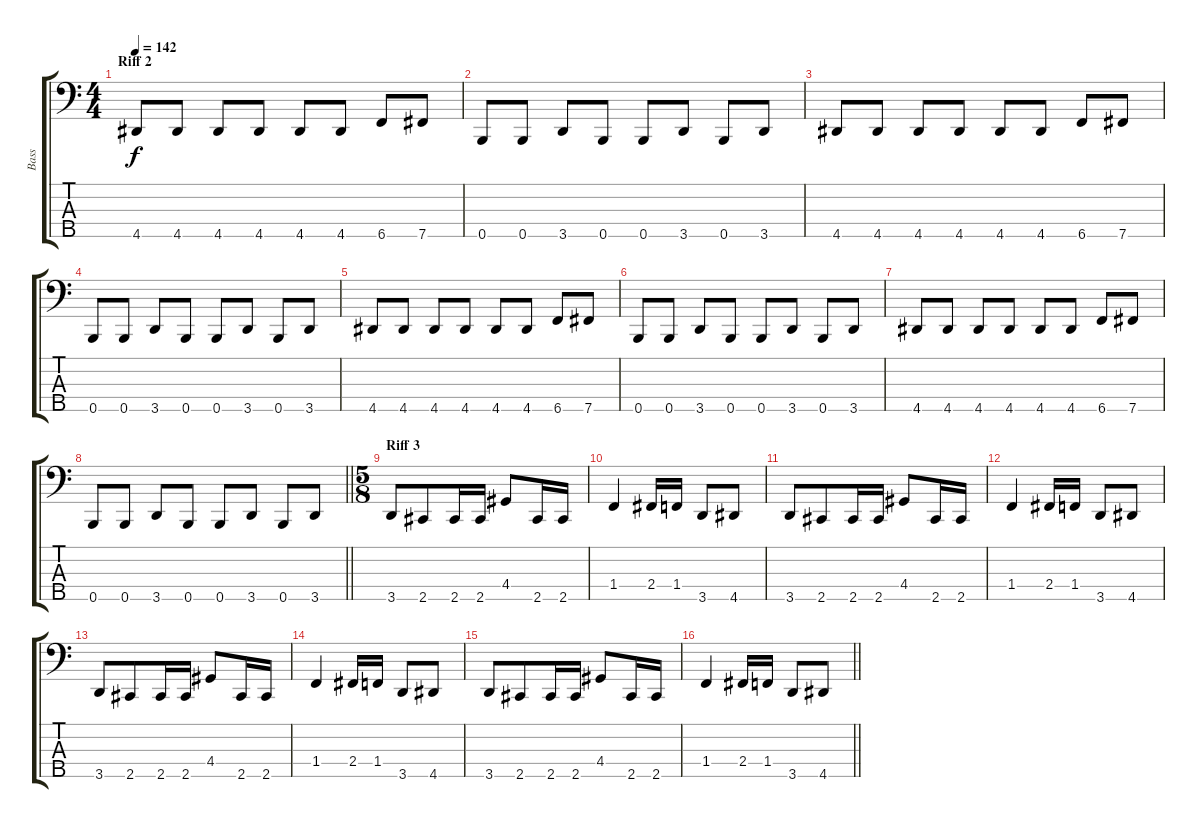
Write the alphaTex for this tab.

\track ("Bass" "Bass") {instrument electricbasspick}
\staff {score tabs}
\tuning (G2 D2 A1 E1 B0) {hide}
\ts (4 4)
\section ("" "Riff 2")
\tempo 142
\clef f4
\ks c
4.5.8{dy f} 4.5.8 4.5.8 4.5.8 4.5.8 4.5.8 6.5.8 7.5.8 |
0.5.8 0.5.8 3.5.8 0.5.8 0.5.8 3.5.8 0.5.8 3.5.8 |
4.5.8 4.5.8 4.5.8 4.5.8 4.5.8 4.5.8 6.5.8 7.5.8 |
0.5.8 0.5.8 3.5.8 0.5.8 0.5.8 3.5.8 0.5.8 3.5.8 |
4.5.8 4.5.8 4.5.8 4.5.8 4.5.8 4.5.8 6.5.8 7.5.8 |
0.5.8 0.5.8 3.5.8 0.5.8 0.5.8 3.5.8 0.5.8 3.5.8 |
4.5.8 4.5.8 4.5.8 4.5.8 4.5.8 4.5.8 6.5.8 7.5.8 |
\barLineRight lightlight
0.5.8 0.5.8 3.5.8 0.5.8 0.5.8 3.5.8 0.5.8 3.5.8 |
\ts (5 8)
\section ("" "Riff 3")
3.5.8 2.5.8 2.5.16 2.5.16 4.4.8 2.5.16 2.5.16 |
1.4.4 2.4.16 1.4.16 3.5.8 4.5.8 |
3.5.8 2.5.8 2.5.16 2.5.16 4.4.8 2.5.16 2.5.16 |
1.4.4 2.4.16 1.4.16 3.5.8 4.5.8 |
3.5.8 2.5.8 2.5.16 2.5.16 4.4.8 2.5.16 2.5.16 |
1.4.4 2.4.16 1.4.16 3.5.8 4.5.8 |
3.5.8 2.5.8 2.5.16 2.5.16 4.4.8 2.5.16 2.5.16 |
\barLineRight lightlight
1.4.4 2.4.16 1.4.16 3.5.8 4.5.8
